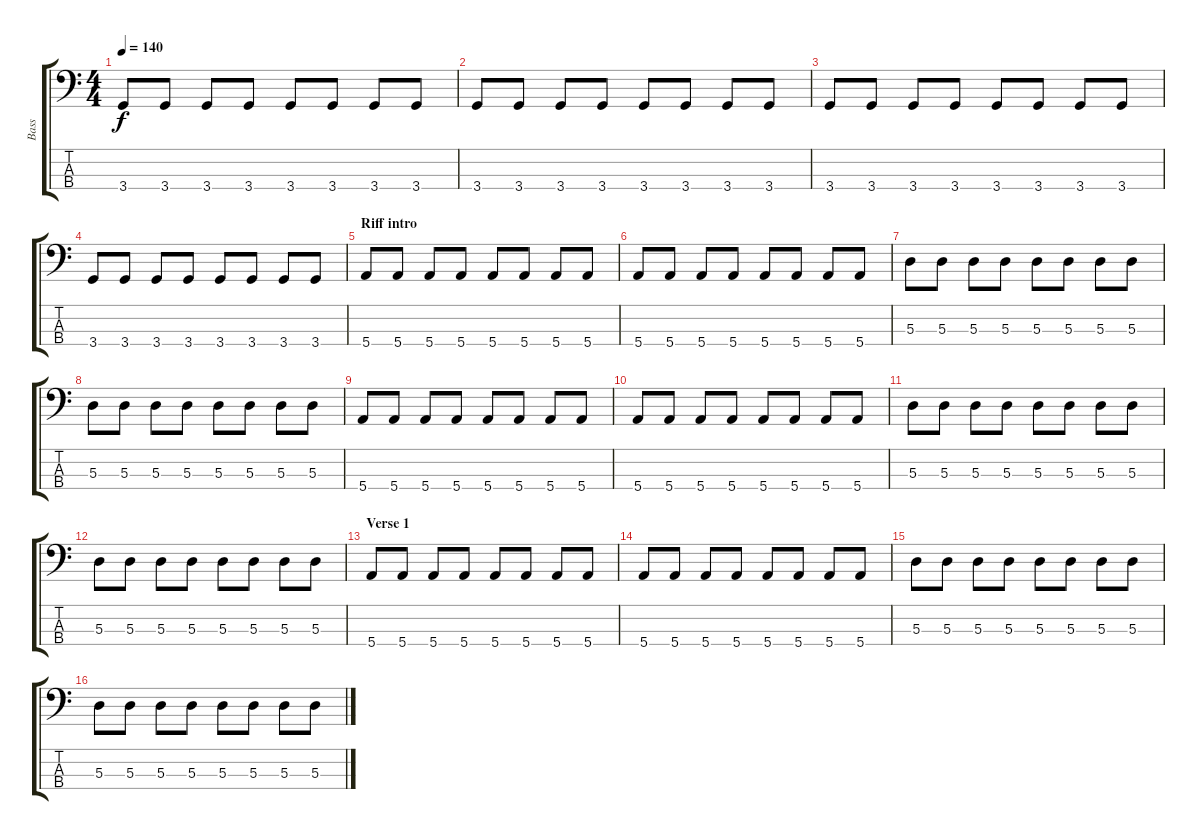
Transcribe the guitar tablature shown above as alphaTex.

\track ("Bass" "Bass") {instrument electricbassfinger}
\staff {score tabs}
\tuning (G2 D2 A1 E1) {hide}
\ts (4 4)
\tempo 140
\clef f4
\ks c
3.4.8{dy f instrument electricbassfinger} 3.4.8 3.4.8 3.4.8 3.4.8 3.4.8 3.4.8 3.4.8 |
3.4.8 3.4.8 3.4.8 3.4.8 3.4.8 3.4.8 3.4.8 3.4.8 |
3.4.8 3.4.8 3.4.8 3.4.8 3.4.8 3.4.8 3.4.8 3.4.8 |
3.4.8 3.4.8 3.4.8 3.4.8 3.4.8 3.4.8 3.4.8 3.4.8 |
\section ("" "Riff intro")
5.4.8 5.4.8 5.4.8 5.4.8 5.4.8 5.4.8 5.4.8 5.4.8 |
5.4.8 5.4.8 5.4.8 5.4.8 5.4.8 5.4.8 5.4.8 5.4.8 |
5.3.8 5.3.8 5.3.8 5.3.8 5.3.8 5.3.8 5.3.8 5.3.8 |
5.3.8 5.3.8 5.3.8 5.3.8 5.3.8 5.3.8 5.3.8 5.3.8 |
5.4.8 5.4.8 5.4.8 5.4.8 5.4.8 5.4.8 5.4.8 5.4.8 |
5.4.8 5.4.8 5.4.8 5.4.8 5.4.8 5.4.8 5.4.8 5.4.8 |
5.3.8 5.3.8 5.3.8 5.3.8 5.3.8 5.3.8 5.3.8 5.3.8 |
5.3.8 5.3.8 5.3.8 5.3.8 5.3.8 5.3.8 5.3.8 5.3.8 |
\section ("" "Verse 1")
5.4.8 5.4.8 5.4.8 5.4.8 5.4.8 5.4.8 5.4.8 5.4.8 |
5.4.8 5.4.8 5.4.8 5.4.8 5.4.8 5.4.8 5.4.8 5.4.8 |
5.3.8 5.3.8 5.3.8 5.3.8 5.3.8 5.3.8 5.3.8 5.3.8 |
5.3.8 5.3.8 5.3.8 5.3.8 5.3.8 5.3.8 5.3.8 5.3.8
